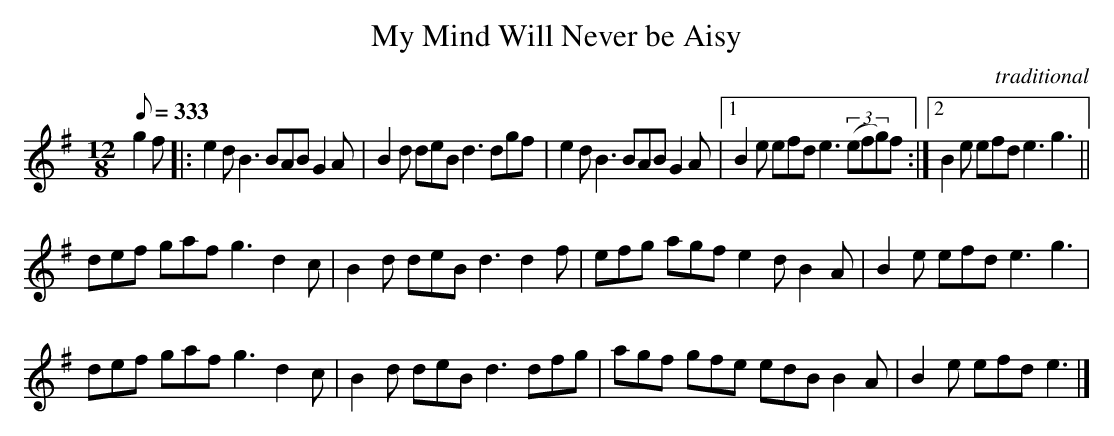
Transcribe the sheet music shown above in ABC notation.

X:1
T:My Mind Will Never be Aisy
C:traditional
L:1/8
Q:333
M:12/8
K:G
g2 f|:e2 d B3 BAB G2 A|B2 d deB d3 dgf|\
e2 d B3 BAB G2 A|[1B2 e efd e3 (3(efg)f:|[2B2 e efd e3 g3||
def gaf g3 d2 c|B2 d deB d3 d2 f|\
efg agf e2 d B2 A|B2 e efd e3 g3|
def gaf g3 d2 c|B2 d deB d3 dfg|\
agf gfe edB B2 A|B2 e efd e3|]
